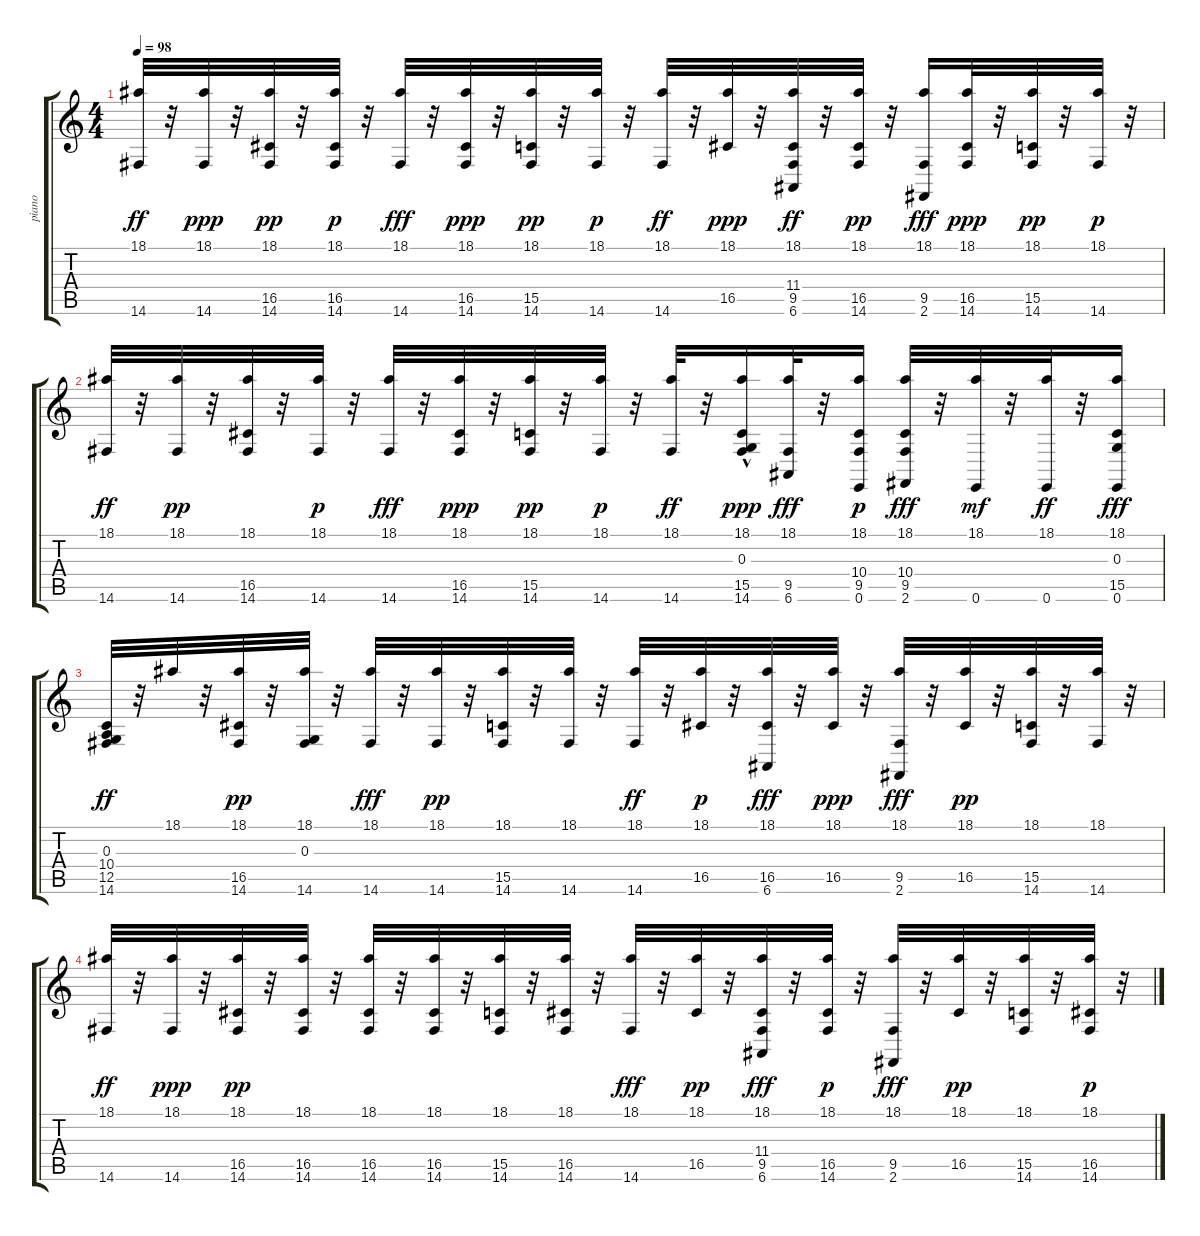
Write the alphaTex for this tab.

\track ("piano" "piano") {instrument acousticgrandpiano}
\staff {score tabs}
\tuning (E4 B3 G3 D3 A2 E2) {hide}
\ts (4 4)
\tempo 98
\clef g2
\ks c
(18.1 14.6).32{dy ff} r.32 (18.1 14.6).32{dy ppp} r.32 (18.1 16.5 14.6).32{dy pp} r.32 (18.1 16.5 14.6).32{dy p} r.32 (18.1 14.6).32{dy fff} r.32 (18.1 16.5 14.6).32{dy ppp} r.32 (18.1 15.5 14.6).32{dy pp} r.32 (18.1 14.6).32{dy p} r.32 (18.1 14.6).32{dy ff} r.32 (18.1 16.5).32{dy ppp} r.32 (18.1 11.4 9.5 6.6).32{dy ff} r.32 (18.1 16.5 14.6).32{dy pp} r.32 (18.1 9.5 2.6).16{dy fff} (18.1 16.5 14.6).32{dy ppp} r.32 (18.1 15.5 14.6).32{dy pp} r.32 (18.1 14.6).32{dy p} r.32 |
(18.1 14.6).32{dy ff} r.32 (18.1 14.6).32{dy pp} r.32 (18.1 16.5 14.6).32 r.32 (18.1 14.6).32{dy p} r.32 (18.1 14.6).32{dy fff} r.32 (18.1 16.5 14.6).32{dy ppp} r.32 (18.1 15.5 14.6).32{dy pp} r.32 (18.1 14.6).32{dy p} r.32 (18.1 14.6).32{dy ff} r.32 (18.1 0.3{hac} 15.5 14.6).16{dy ppp} (18.1 9.5 6.6).32{dy fff} r.32 (18.1 10.4 9.5 0.6).16{dy p} (18.1 10.4 9.5 2.6).32{dy fff} r.32 (18.1 0.6).32{dy mf} r.32 (18.1 0.6).32{dy ff} r.32 (18.1 0.3 15.5 0.6).16{dy fff} |
(0.3 10.4 12.5 14.6).32{dy ff instrument acousticgrandpiano} r.32 18.1.32 r.32 (18.1 16.5 14.6).32{dy pp} r.32 (18.1 0.3 14.6).32 r.32 (18.1 14.6).32{dy fff} r.32 (18.1 14.6).32{dy pp} r.32 (18.1 15.5 14.6).32 r.32 (18.1 14.6).32 r.32 (18.1 14.6).32{dy ff} r.32 (18.1 16.5).32{dy p} r.32 (18.1 16.5 6.6).32{dy fff} r.32 (18.1 16.5).32{dy ppp} r.32 (18.1 9.5 2.6).32{dy fff} r.32 (18.1 16.5).32{dy pp} r.32 (18.1 15.5 14.6).32 r.32 (18.1 14.6).32 r.32 |
(18.1 14.6).32{dy ff} r.32 (18.1 14.6).32{dy ppp} r.32 (18.1 16.5 14.6).32{dy pp} r.32 (18.1 16.5 14.6).32 r.32 (18.1 16.5 14.6).32 r.32 (18.1 16.5 14.6).32 r.32 (18.1 15.5 14.6).32 r.32 (18.1 16.5 14.6).32 r.32 (18.1 14.6).32{dy fff} r.32 (18.1 16.5).32{dy pp} r.32 (18.1 11.4 9.5 6.6).32{dy fff} r.32 (18.1 16.5 14.6).32{dy p} r.32 (18.1 9.5 2.6).32{dy fff} r.32 (18.1 16.5).32{dy pp} r.32 (18.1 15.5 14.6).32 r.32 (18.1 16.5 14.6).32{dy p} r.32
